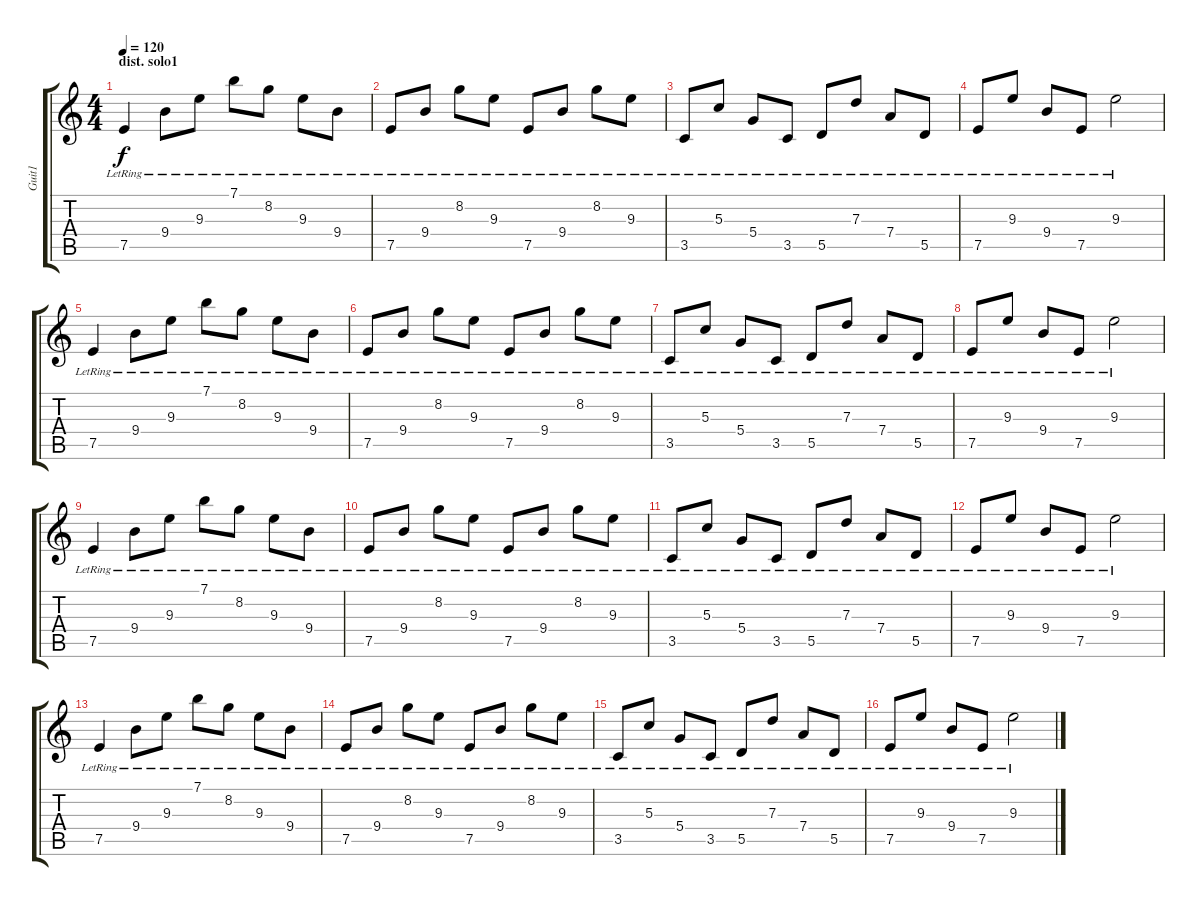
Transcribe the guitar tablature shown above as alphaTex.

\track ("Guit1" "Guit1") {instrument acousticguitarsteel}
\staff {score tabs}
\tuning (E4 B3 G3 D3 A2 E2) {hide}
\ts (4 4)
\section ("" "dist. solo1")
\tempo 120
\clef g2
\ks c
7.5{lr}.4{dy f} 9.4{lr}.8 9.3{lr}.8 7.1{lr}.8 8.2{lr}.8 9.3{lr}.8 9.4{lr}.8 |
7.5{lr}.8 9.4{lr}.8 8.2{lr}.8 9.3{lr}.8 7.5{lr}.8 9.4{lr}.8 8.2{lr}.8 9.3{lr}.8 |
3.5{lr}.8 5.3{lr}.8 5.4{lr}.8 3.5{lr}.8 5.5{lr}.8 7.3{lr}.8 7.4{lr}.8 5.5{lr}.8 |
7.5{lr}.8 9.3{lr}.8 9.4{lr}.8 7.5{lr}.8 9.3{lr}.2 |
7.5{lr}.4 9.4{lr}.8 9.3{lr}.8 7.1{lr}.8 8.2{lr}.8 9.3{lr}.8 9.4{lr}.8 |
7.5{lr}.8 9.4{lr}.8 8.2{lr}.8 9.3{lr}.8 7.5{lr}.8 9.4{lr}.8 8.2{lr}.8 9.3{lr}.8 |
3.5{lr}.8 5.3{lr}.8 5.4{lr}.8 3.5{lr}.8 5.5{lr}.8 7.3{lr}.8 7.4{lr}.8 5.5{lr}.8 |
7.5{lr}.8 9.3{lr}.8 9.4{lr}.8 7.5{lr}.8 9.3{lr}.2 |
7.5{lr}.4 9.4{lr}.8 9.3{lr}.8 7.1{lr}.8 8.2{lr}.8 9.3{lr}.8 9.4{lr}.8 |
7.5{lr}.8 9.4{lr}.8 8.2{lr}.8 9.3{lr}.8 7.5{lr}.8 9.4{lr}.8 8.2{lr}.8 9.3{lr}.8 |
3.5{lr}.8 5.3{lr}.8 5.4{lr}.8 3.5{lr}.8 5.5{lr}.8 7.3{lr}.8 7.4{lr}.8 5.5{lr}.8 |
7.5{lr}.8 9.3{lr}.8 9.4{lr}.8 7.5{lr}.8 9.3{lr}.2 |
7.5{lr}.4 9.4{lr}.8 9.3{lr}.8 7.1{lr}.8 8.2{lr}.8 9.3{lr}.8 9.4{lr}.8 |
7.5{lr}.8 9.4{lr}.8 8.2{lr}.8 9.3{lr}.8 7.5{lr}.8 9.4{lr}.8 8.2{lr}.8 9.3{lr}.8 |
3.5{lr}.8 5.3{lr}.8 5.4{lr}.8 3.5{lr}.8 5.5{lr}.8 7.3{lr}.8 7.4{lr}.8 5.5{lr}.8 |
7.5{lr}.8 9.3{lr}.8 9.4{lr}.8 7.5{lr}.8 9.3{lr}.2
